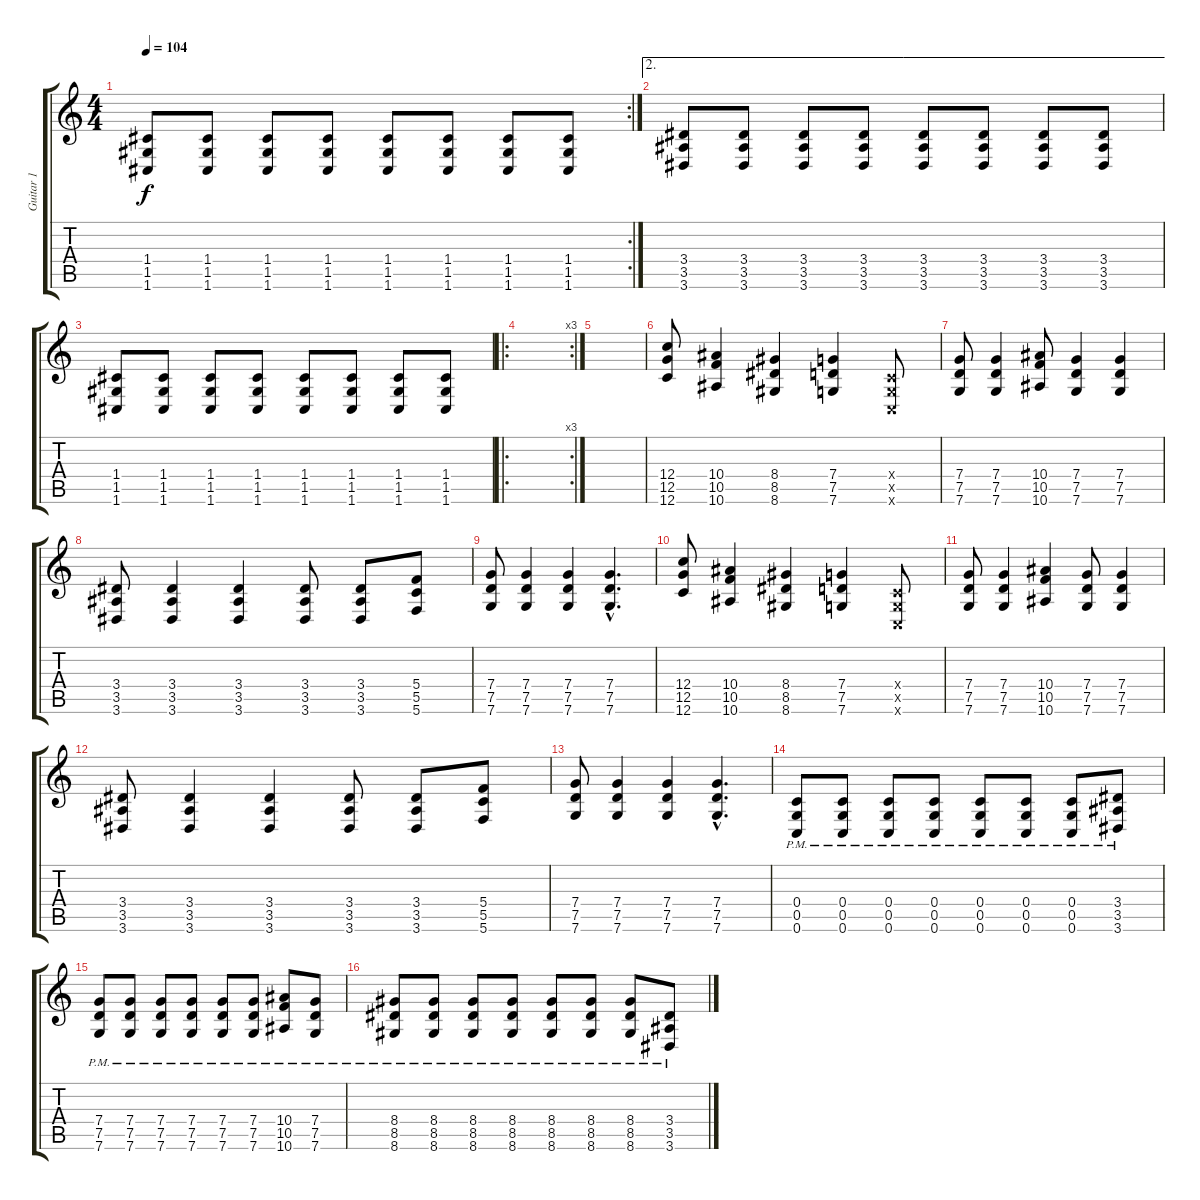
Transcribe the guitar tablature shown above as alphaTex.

\track ("Guitar 1" "Guitar 1") {instrument distortionguitar}
\staff {score tabs}
\tuning (D4 A3 F3 C3 G2 C2) {hide}
\rc 2
\ts (4 4)
\tempo 104
\clef g2
\ks c
(1.4 1.5 1.6).8{dy f} (1.4 1.5 1.6).8 (1.4 1.5 1.6).8 (1.4 1.5 1.6).8 (1.4 1.5 1.6).8 (1.4 1.5 1.6).8 (1.4 1.5 1.6).8 (1.4 1.5 1.6).8 |
\ae 2
(3.4 3.5 3.6).8 (3.4 3.5 3.6).8 (3.4 3.5 3.6).8 (3.4 3.5 3.6).8 (3.4 3.5 3.6).8 (3.4 3.5 3.6).8 (3.4 3.5 3.6).8 (3.4 3.5 3.6).8 |
(1.4 1.5 1.6).8 (1.4 1.5 1.6).8 (1.4 1.5 1.6).8 (1.4 1.5 1.6).8 (1.4 1.5 1.6).8 (1.4 1.5 1.6).8 (1.4 1.5 1.6).8 (1.4 1.5 1.6).8 |
\ro
\rc 3
|
|
(12.4 12.5 12.6).8 (10.4 10.5 10.6).4 (8.4 8.5 8.6).4 (7.4 7.5 7.6).4 (0.4{x} 0.5{x} 0.6{x}).8 |
(7.4 7.5 7.6).8 (7.4 7.5 7.6).4 (10.4 10.5 10.6).8 (7.4 7.5 7.6).4 (7.4 7.5 7.6).4 |
(3.4 3.5 3.6).8 (3.4 3.5 3.6).4 (3.4 3.5 3.6).4 (3.4 3.5 3.6).8 (3.4 3.5 3.6).8 (5.4 5.5 5.6).8 |
(7.4 7.5 7.6).8 (7.4 7.5 7.6).4 (7.4 7.5 7.6).4 (7.4{hac} 7.5{hac} 7.6{hac}).4{d} |
(12.4 12.5 12.6).8 (10.4 10.5 10.6).4 (8.4 8.5 8.6).4 (7.4 7.5 7.6).4 (0.4{x} 0.5{x} 0.6{x}).8 |
(7.4 7.5 7.6).8 (7.4 7.5 7.6).4 (10.4 10.5 10.6).4 (7.4 7.5 7.6).8 (7.4 7.5 7.6).4 |
(3.4 3.5 3.6).8 (3.4 3.5 3.6).4 (3.4 3.5 3.6).4 (3.4 3.5 3.6).8 (3.4 3.5 3.6).8 (5.4 5.5 5.6).8 |
(7.4 7.5 7.6).8 (7.4 7.5 7.6).4 (7.4 7.5 7.6).4 (7.4{hac} 7.5{hac} 7.6{hac}).4{d} |
(0.4{pm} 0.5{pm} 0.6{pm}).8 (0.4{pm} 0.5{pm} 0.6{pm}).8 (0.4{pm} 0.5{pm} 0.6{pm}).8 (0.4{pm} 0.5{pm} 0.6{pm}).8 (0.4{pm} 0.5{pm} 0.6{pm}).8 (0.4{pm} 0.5{pm} 0.6{pm}).8 (0.4{pm} 0.5{pm} 0.6{pm}).8 (3.4{pm} 3.5{pm} 3.6{pm}).8 |
(7.4{pm} 7.5{pm} 7.6{pm}).8 (7.4{pm} 7.5{pm} 7.6{pm}).8 (7.4{pm} 7.5{pm} 7.6{pm}).8 (7.4{pm} 7.5{pm} 7.6{pm}).8 (7.4{pm} 7.5{pm} 7.6{pm}).8 (7.4{pm} 7.5{pm} 7.6{pm}).8 (10.4{pm} 10.5{pm} 10.6{pm}).8 (7.4{pm} 7.5{pm} 7.6{pm}).8 |
(8.4{pm} 8.5{pm} 8.6{pm}).8 (8.4{pm} 8.5{pm} 8.6{pm}).8 (8.4{pm} 8.5{pm} 8.6{pm}).8 (8.4{pm} 8.5{pm} 8.6{pm}).8 (8.4{pm} 8.5{pm} 8.6{pm}).8 (8.4{pm} 8.5{pm} 8.6{pm}).8 (8.4{pm} 8.5{pm} 8.6{pm}).8 (3.4{pm} 3.5{pm} 3.6{pm}).8
